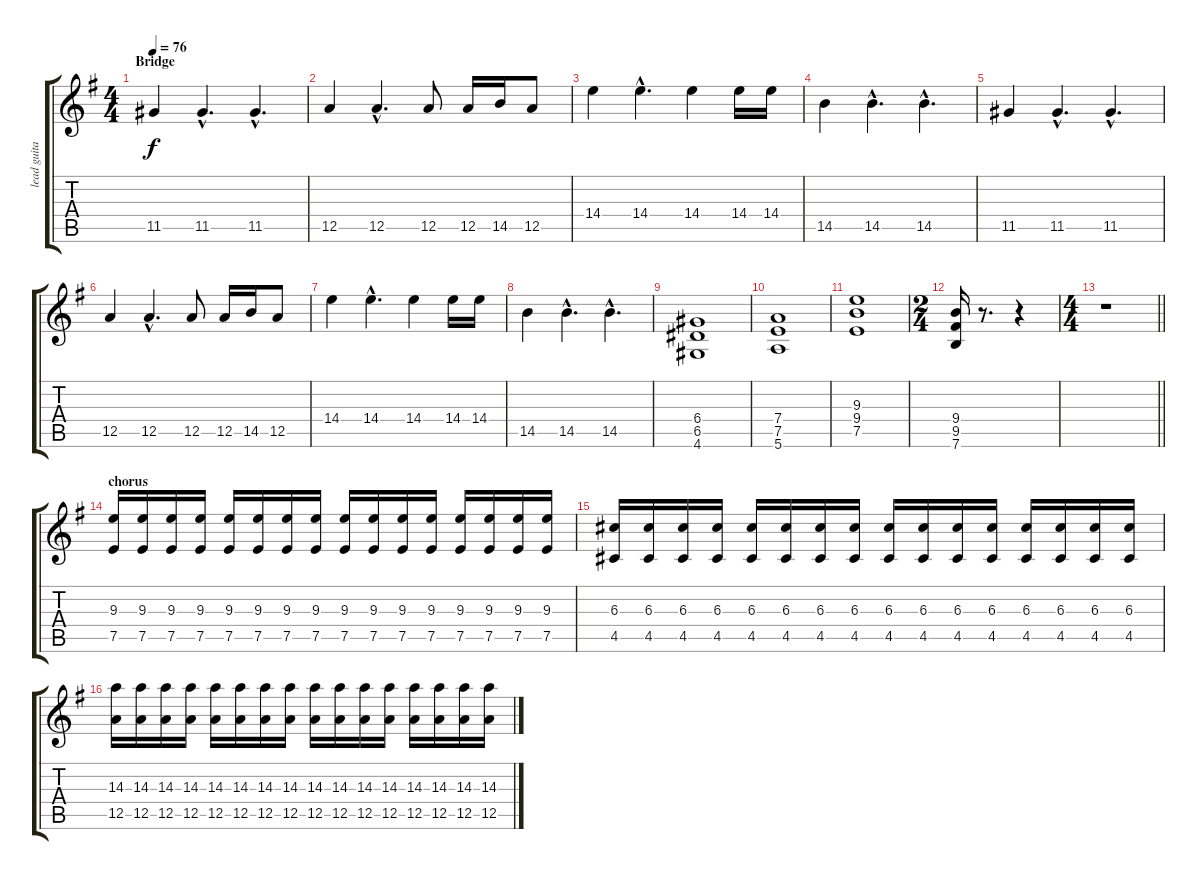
\track ("lead guitar" "lead guita") {instrument electricguitarjazz}
\staff {score tabs}
\tuning (E4 B3 G3 D3 A2 E2) {hide}
\ts (4 4)
\section ("" "Bridge")
\tempo 76
\clef g2
\ks eminor
11.5.4{dy f volume 9 instrument electricguitarjazz} 11.5{hac}.4{d} 11.5{hac}.4{d} |
12.5.4 12.5{hac}.4{d} 12.5.8 12.5.16 14.5.16 12.5.8 |
14.4.4 14.4{hac}.4{d} 14.4.4 14.4.16 14.4.16 |
14.5.4 14.5{hac}.4{d} 14.5{hac}.4{d} |
11.5.4 11.5{hac}.4{d} 11.5{hac}.4{d} |
12.5.4 12.5{hac}.4{d} 12.5.8 12.5.16 14.5.16 12.5.8 |
14.4.4 14.4{hac}.4{d} 14.4.4 14.4.16 14.4.16 |
14.5.4 14.5{hac}.4{d} 14.5{hac}.4{d} |
(6.4 6.5 4.6).1{instrument distortionguitar} |
(7.4 7.5 5.6).1 |
(9.3 9.4 7.5).1 |
\ts (2 4)
(9.4 9.5 7.6).16 r.8{d} r.4 |
\ts (4 4)
\barLineRight lightlight
r.1 |
\section ("" "chorus")
(9.3 7.5).16{instrument distortionguitar} (9.3 7.5).16 (9.3 7.5).16 (9.3 7.5).16 (9.3 7.5).16 (9.3 7.5).16 (9.3 7.5).16 (9.3 7.5).16 (9.3 7.5).16 (9.3 7.5).16 (9.3 7.5).16 (9.3 7.5).16 (9.3 7.5).16 (9.3 7.5).16 (9.3 7.5).16 (9.3 7.5).16 |
(6.3 4.5).16 (6.3 4.5).16 (6.3 4.5).16 (6.3 4.5).16 (6.3 4.5).16 (6.3 4.5).16 (6.3 4.5).16 (6.3 4.5).16 (6.3 4.5).16 (6.3 4.5).16 (6.3 4.5).16 (6.3 4.5).16 (6.3 4.5).16 (6.3 4.5).16 (6.3 4.5).16 (6.3 4.5).16 |
(14.3 12.5).16 (14.3 12.5).16 (14.3 12.5).16 (14.3 12.5).16 (14.3 12.5).16 (14.3 12.5).16 (14.3 12.5).16 (14.3 12.5).16 (14.3 12.5).16 (14.3 12.5).16 (14.3 12.5).16 (14.3 12.5).16 (14.3 12.5).16 (14.3 12.5).16 (14.3 12.5).16 (14.3 12.5).16
